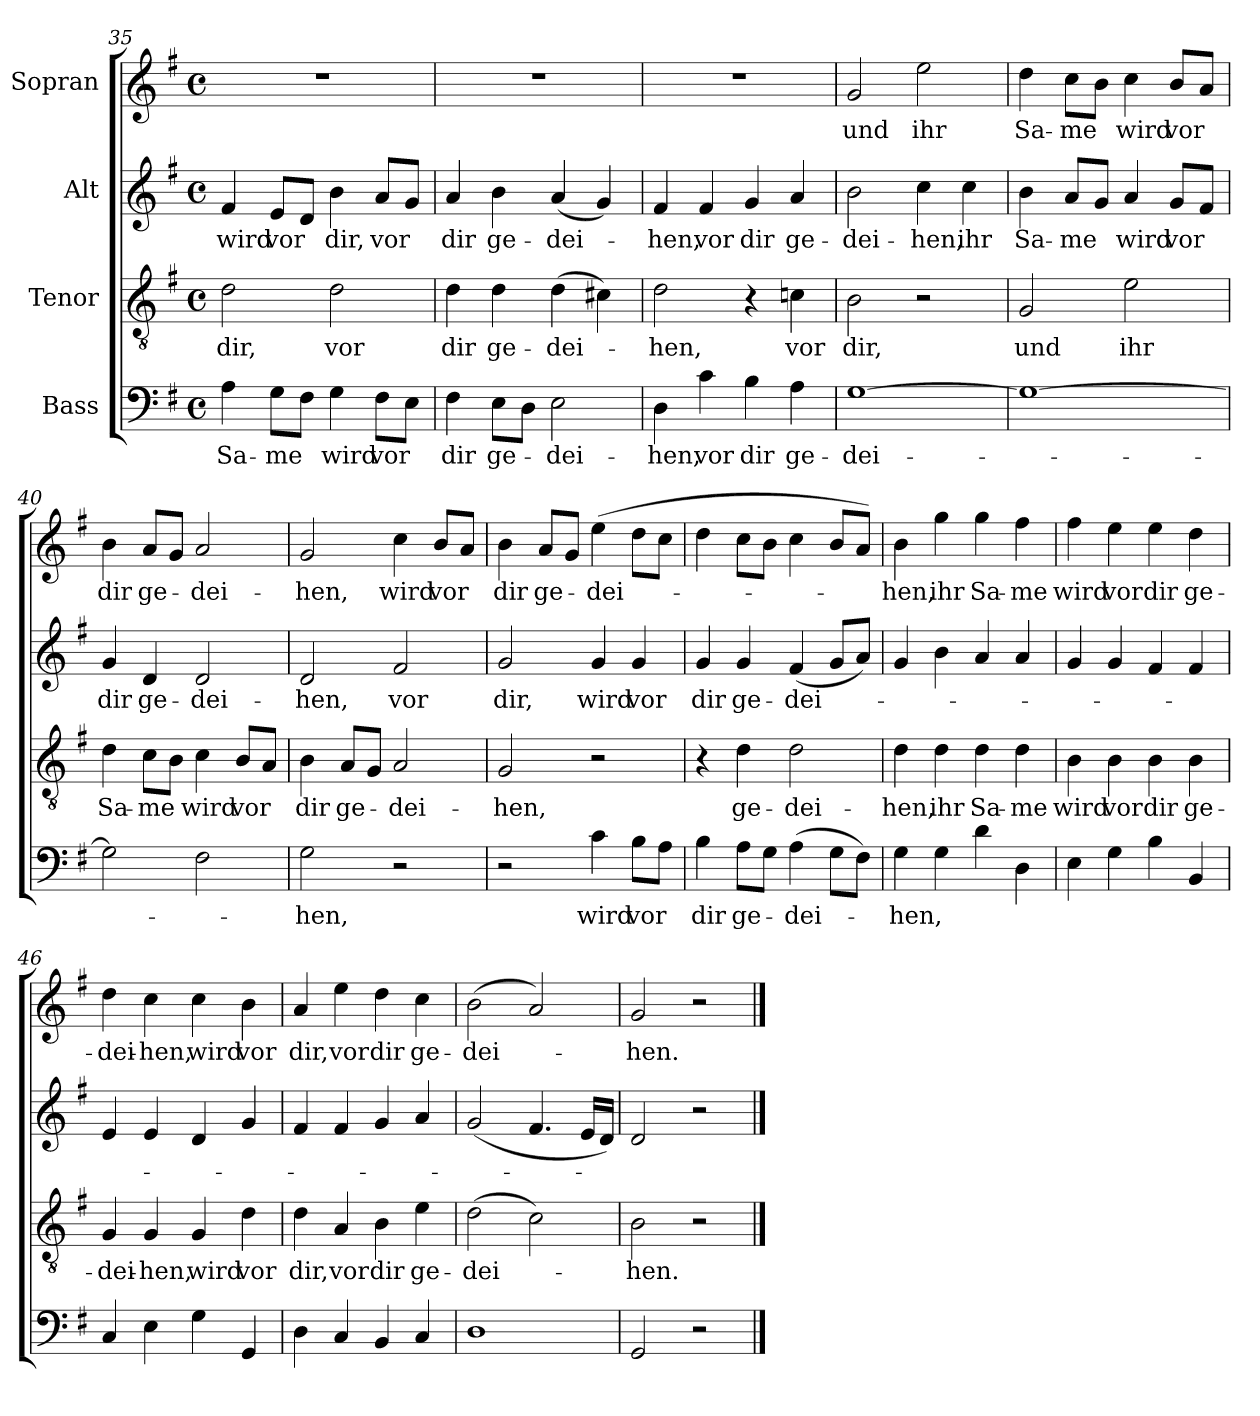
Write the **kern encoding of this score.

**kern	**text	**kern	**text	**kern	**text	**kern	**text
*part4	*part4	*part3	*part3	*part2	*part2	*part1	*part1
*staff4	*staff4	*staff3	*staff3	*staff2	*staff2	*staff1	*staff1
*I"Bass	*	*I"Tenor	*	*I"Alt	*	*I"Sopran	*
*clefF4	*	*clefGv2	*	*clefG2	*	*clefG2	*
*k[f#]	*	*k[f#]	*	*k[f#]	*	*k[f#]	*
*G:	*	*G:	*	*G:	*	*G:	*
*M4/4	*	*M4/4	*	*M4/4	*	*M4/4	*
*met(c)	*	*met(c)	*	*met(c)	*	*met(c)	*
=35	=35	=35	=35	=35	=35	=35	=35
4A\	Sa-	2d\	dir,	4f#/	wird	1r	.
8G\L	-me	.	.	8e/L	vor	.	.
8F#\J	.	.	.	8d/J	.	.	.
4G\	wird	2d\	vor	4b\	dir,	.	.
8F#\L	vor	.	.	8a/L	vor	.	.
8E\J	.	.	.	8g/J	.	.	.
=36	=36	=36	=36	=36	=36	=36	=36
4F#\	dir	4d\	dir	4a/	dir	1r	.
8E\L	ge-	4d\	ge-	4b\	ge-	.	.
8D\J	.	.	.	.	.	.	.
2E\	-dei-	(>4d\	-dei-	(4a/	-dei-	.	.
.	.	4c#X\)	.	4g/)	.	.	.
=37	=37	=37	=37	=37	=37	=37	=37
4D\	-hen,	2d\	-hen,	4f#/	-hen,	1r	.
4c\	vor	.	.	4f#/	vor	.	.
4B\	dir	4r	.	4g/	dir	.	.
4A\	ge-	4cn\	vor	4a/	ge-	.	.
!!LO:LB:g=z
=38	=38	=38	=38	=38	=38	=38	=38
[1G	-dei-	2B\	dir,	2b\	-dei-	2g/	und
.	.	2r	.	4cc\	-hen,	2ee\	ihr
.	.	.	.	4cc\	ihr	.	.
=39	=39	=39	=39	=39	=39	=39	=39
1G_	.	2G/	und	4b\	Sa-	4dd\	Sa-
.	.	.	.	8a/L	-me	8cc\L	-me
.	.	.	.	8g/J	.	8b\J	.
.	.	2e\	ihr	4a/	wird	4cc\	wird
.	.	.	.	8g/L	vor	8b/L	vor
.	.	.	.	8f#/J	.	8a/J	.
=40	=40	=40	=40	=40	=40	=40	=40
2G\]	.	4d\	Sa-	4g/	dir	4b\	dir
.	.	8c\L	-me	4d/	ge-	8a/L	ge-
.	.	8B\J	.	.	.	8g/J	.
2F#\	.	4c\	wird	2d/	-dei-	2a/	-dei-
.	.	8B/L	vor	.	.	.	.
.	.	8A/J	.	.	.	.	.
=41	=41	=41	=41	=41	=41	=41	=41
2G\	-hen,	4B\	dir	2d/	-hen,	2g/	-hen,
.	.	8A/L	ge-	.	.	.	.
.	.	8G/J	.	.	.	.	.
2r	.	2A/	-dei-	2f#/	vor	4cc\	wird
.	.	.	.	.	.	8b/L	vor
.	.	.	.	.	.	8a/J	.
=42	=42	=42	=42	=42	=42	=42	=42
2r	.	2G/	-hen,	2g/	dir,	4b\	dir
.	.	.	.	.	.	8a/L	ge-
.	.	.	.	.	.	8g/J	.
4c\	wird	2r	.	4g/	wird	(4ee\	-dei-
8B\L	vor	.	.	4g/	vor	8dd\L	.
8A\J	.	.	.	.	.	8cc\J	.
=43	=43	=43	=43	=43	=43	=43	=43
4B\	dir	4r	.	4g/	dir	4dd\	.
8A\L	ge-	4d\	ge-	4g/	ge-	8cc\L	.
8G\J	.	.	.	.	.	8b\J	.
(>4A\	-dei-	2d\	-dei-	(4f#/	-dei -	4cc\	.
8G\L	.	.	.	8g/L	.	8b/L	.
8F#\J)	.	.	.	8a/J)	.	8a/J)	.
!!LO:LB:g=z
=44	=44	=44	=44	=44	=44	=44	=44
4G\	-hen,	4d\	-hen,	4g/	.	4b\	-hen,
4G\	.	4d\	ihr	4b\	.	4gg\	ihr
4d\	.	4d\	Sa-	4a/	.	4gg\	Sa-
4D\	.	4d\	-me	4a/	.	4ff#\	-me
=45	=45	=45	=45	=45	=45	=45	=45
4E\	.	4B\	wird	4g/	.	4ff#\	wird
4G\	.	4B\	vor	4g/	.	4ee\	vor
4B\	.	4B\	dir	4f#/	.	4ee\	dir
4BB/	.	4B\	ge-	4f#/	.	4dd\	ge-
=46	=46	=46	=46	=46	=46	=46	=46
4C/	.	4G/	-dei-	4e/	.	4dd\	-dei-
4E\	.	4G/	-hen,	4e/	.	4cc\	-hen,
4G\	.	4G/	wird	4d/	.	4cc\	wird
4GG/	.	4d\	vor	4g/	.	4b\	vor
=47	=47	=47	=47	=47	=47	=47	=47
4D\	.	4d\	dir,	4f#/	.	4a/	dir,
4C/	.	4A/	vor	4f#/	.	4ee\	vor
4BB/	.	4B\	dir	4g/	.	4dd\	dir
4C/	.	4e\	ge-	4a/	.	4cc\	ge-
=48	=48	=48	=48	=48	=48	=48	=48
1D	.	(>2d\	-dei-	(2g/	.	(>2b\	-dei-
.	.	2c\)	.	4.f#/	.	2a/)	.
.	.	.	.	16e/LL	.	.	.
.	.	.	.	16d/JJ)	.	.	.
=49	=49	=49	=49	=49	=49	=49	=49
2GG/	.	2B\	-hen.	2d/	.	2g/	-hen.
2r	.	2r	.	2r	.	2r	.
==	==	==	==	==	==	==	==
*-	*-	*-	*-	*-	*-	*-	*-
